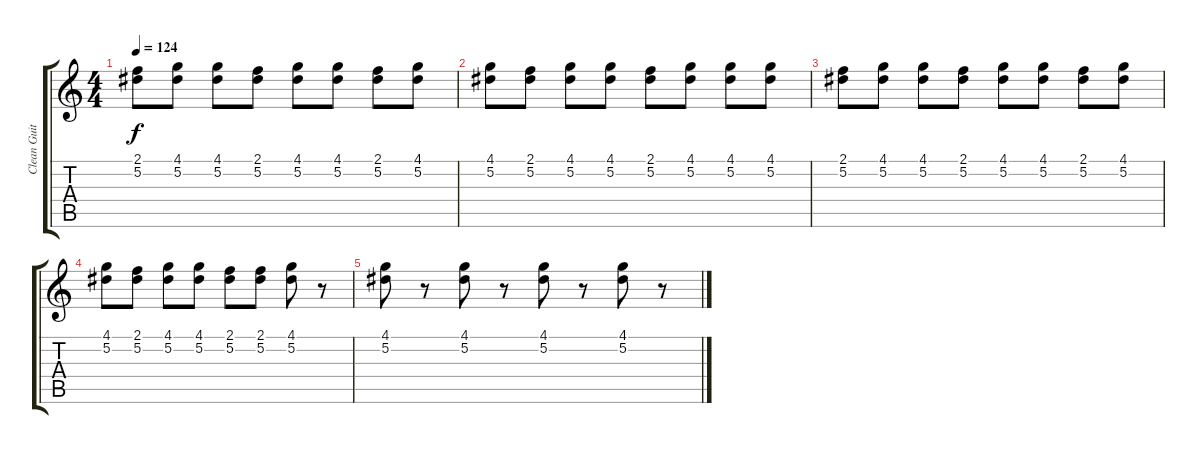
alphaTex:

\track ("Clean Guitar 1" "Clean Guit") {instrument electricguitarclean}
\staff {score tabs}
\tuning (Eb4 Bb3 Gb3 Db3 Ab2 Eb2) {hide}
\ts (4 4)
\tempo 124
\clef g2
\ks c
(2.1 5.2).8{dy f volume 7} (4.1 5.2).8 (4.1 5.2).8 (2.1 5.2).8 (4.1 5.2).8 (4.1 5.2).8 (2.1 5.2).8 (4.1 5.2).8 |
(4.1 5.2).8 (2.1 5.2).8 (4.1 5.2).8 (4.1 5.2).8 (2.1 5.2).8 (4.1 5.2).8 (4.1 5.2).8 (4.1 5.2).8 |
(2.1 5.2).8 (4.1 5.2).8 (4.1 5.2).8 (2.1 5.2).8 (4.1 5.2).8 (4.1 5.2).8 (2.1 5.2).8 (4.1 5.2).8 |
(4.1 5.2).8 (2.1 5.2).8 (4.1 5.2).8 (4.1 5.2).8 (2.1 5.2).8 (2.1 5.2).8 (4.1 5.2).8{volume 0} r.8 |
(4.1 5.2).8 r.8 (4.1 5.2).8 r.8 (4.1 5.2).8 r.8 (4.1 5.2).8 r.8
